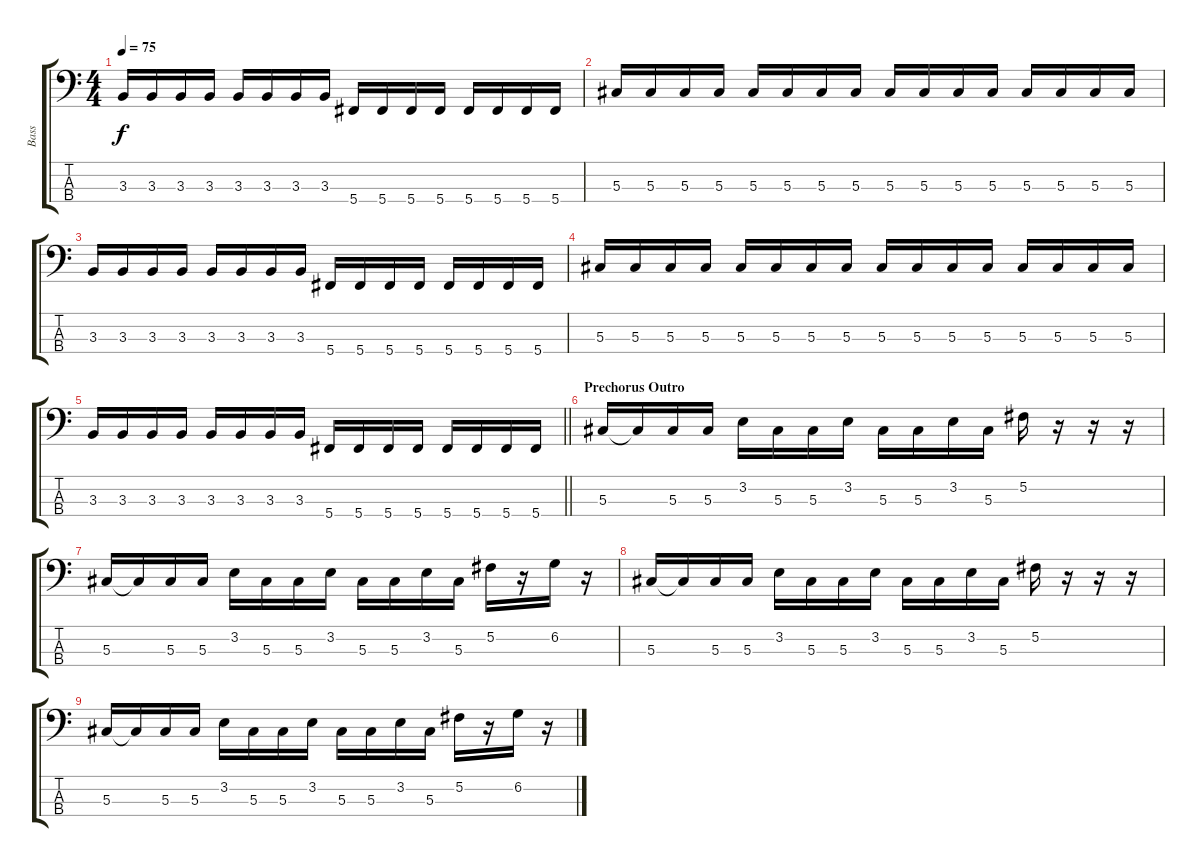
\track ("Bass" "Bass") {instrument electricbassfinger}
\staff {score tabs}
\tuning (Gb2 Db2 Ab1 Db1) {hide}
\ts (4 4)
\tempo 75
\clef f4
\ks c
3.3.16{dy f} 3.3.16 3.3.16 3.3.16 3.3.16 3.3.16 3.3.16 3.3.16 5.4.16 5.4.16 5.4.16 5.4.16 5.4.16 5.4.16 5.4.16 5.4.16 |
5.3.16 5.3.16 5.3.16 5.3.16 5.3.16 5.3.16 5.3.16 5.3.16 5.3.16 5.3.16 5.3.16 5.3.16 5.3.16 5.3.16 5.3.16 5.3.16 |
3.3.16 3.3.16 3.3.16 3.3.16 3.3.16 3.3.16 3.3.16 3.3.16 5.4.16 5.4.16 5.4.16 5.4.16 5.4.16 5.4.16 5.4.16 5.4.16 |
5.3.16 5.3.16 5.3.16 5.3.16 5.3.16 5.3.16 5.3.16 5.3.16 5.3.16 5.3.16 5.3.16 5.3.16 5.3.16 5.3.16 5.3.16 5.3.16 |
\barLineRight lightlight
3.3.16 3.3.16 3.3.16 3.3.16 3.3.16 3.3.16 3.3.16 3.3.16 5.4.16 5.4.16 5.4.16 5.4.16 5.4.16 5.4.16 5.4.16 5.4.16 |
\section ("" "Prechorus Outro")
5.3.16 5.3{t}.16 5.3.16 5.3.16 3.2.16 5.3.16 5.3.16 3.2.16 5.3.16 5.3.16 3.2.16 5.3.16 5.2.16 r.16 r.16 r.16 |
5.3.16 5.3{t}.16 5.3.16 5.3.16 3.2.16 5.3.16 5.3.16 3.2.16 5.3.16 5.3.16 3.2.16 5.3.16 5.2.16 r.16 6.2.16 r.16 |
5.3.16 5.3{t}.16 5.3.16 5.3.16 3.2.16 5.3.16 5.3.16 3.2.16 5.3.16 5.3.16 3.2.16 5.3.16 5.2.16 r.16 r.16 r.16 |
5.3.16 5.3{t}.16 5.3.16 5.3.16 3.2.16 5.3.16 5.3.16 3.2.16 5.3.16 5.3.16 3.2.16 5.3.16 5.2.16 r.16 6.2.16 r.16
